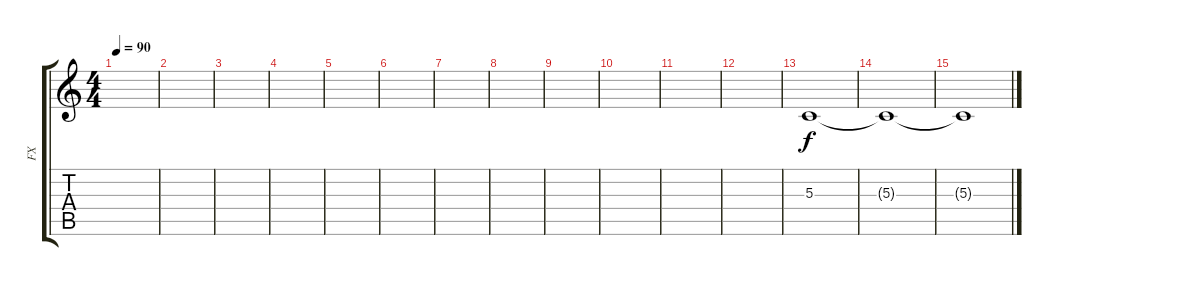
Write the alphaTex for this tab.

\track ("FX" "FX") {instrument pad2warm}
\staff {score tabs}
\tuning (E4 B3 G3 D3 A2 E2) {hide}
\ts (4 4)
\tempo 90
\clef g2
\ks c
|
|
|
|
|
|
|
|
|
|
|
|
5.3.1{volume 12} |
5.3{t}.1{dy f} |
5.3{t}.1{volume 0}
